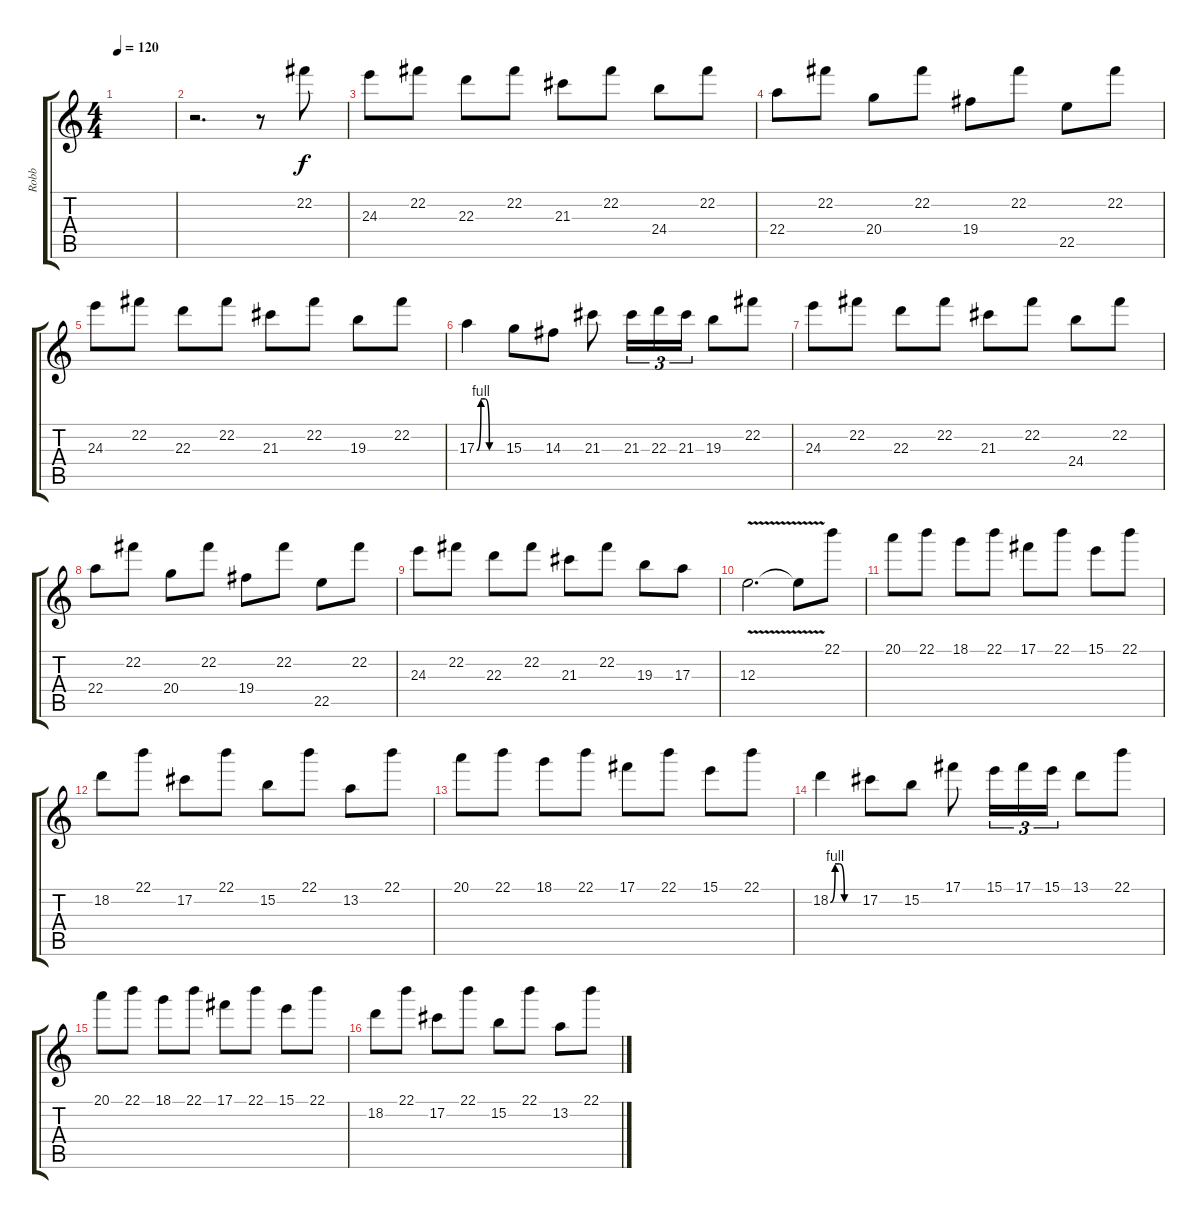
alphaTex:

\track ("Robb " "Robb ") {instrument distortionguitar}
\staff {score tabs}
\tuning (Db4 Ab3 E3 B2 Gb2 B1) {hide}
\ts (4 4)
\tempo 120
\clef g2
\ks c
|
r.2{d} r.8 22.2.8 |
24.3.8 22.2.8 22.3.8 22.2.8 21.3.8 22.2.8 24.4.8 22.2.8 |
22.4.8 22.2.8 20.4.8 22.2.8 19.4.8 22.2.8 22.5.8 22.2.8 |
24.3.8 22.2.8 22.3.8 22.2.8 21.3.8 22.2.8 19.3.8 22.2.8 |
17.3{be (custom 0 0 10 4 20 4 30 0 60 0)}.4 15.3.8 14.3.8 21.3.8 21.3.16{tu (3 2)} 22.3.16{tu (3 2)} 21.3.16{tu (3 2)} 19.3.8 22.2.8 |
24.3.8 22.2.8 22.3.8 22.2.8 21.3.8 22.2.8 24.4.8 22.2.8 |
22.4.8 22.2.8 20.4.8 22.2.8 19.4.8 22.2.8 22.5.8 22.2.8 |
24.3.8 22.2.8 22.3.8 22.2.8 21.3.8 22.2.8 19.3.8 17.3.8 |
12.3{v}.2{d} 12.3{t}.8 22.1.8 |
20.1.8 22.1.8 18.1.8 22.1.8 17.1.8 22.1.8 15.1.8 22.1.8 |
18.2.8 22.1.8 17.2.8 22.1.8 15.2.8 22.1.8 13.2.8 22.1.8 |
20.1.8 22.1.8 18.1.8 22.1.8 17.1.8 22.1.8 15.1.8 22.1.8 |
18.2{be (custom 0 0 10 4 20 4 30 0 60 0)}.4 17.2.8 15.2.8 17.1.8 15.1.16{tu (3 2)} 17.1.16{tu (3 2)} 15.1.16{tu (3 2)} 13.1.8 22.1.8 |
20.1.8 22.1.8 18.1.8 22.1.8 17.1.8 22.1.8 15.1.8 22.1.8 |
18.2.8 22.1.8 17.2.8 22.1.8 15.2.8 22.1.8 13.2.8 22.1.8
